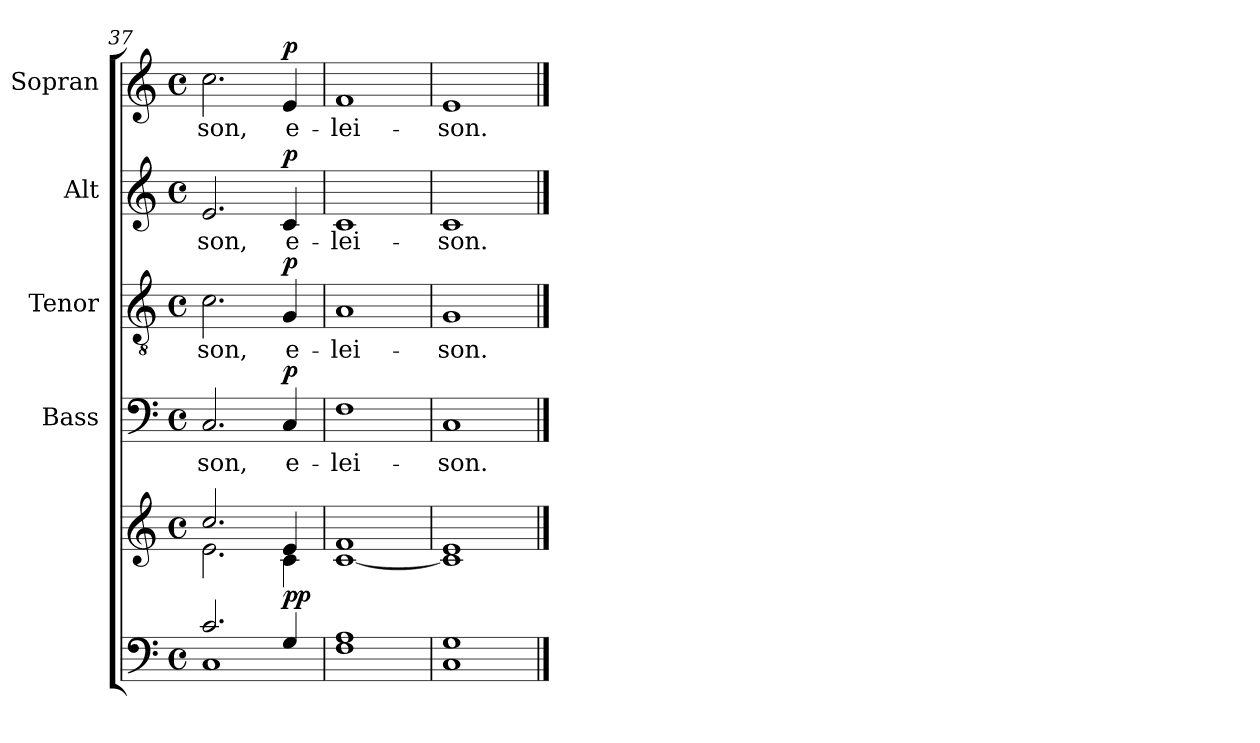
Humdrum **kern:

**kern	**kern	**dynam	**kern	**text	**dynam	**kern	**text	**dynam	**kern	**text	**dynam	**kern	**text	**dynam
*part5	*part5	*part5	*part4	*part4	*part4	*part3	*part3	*part3	*part2	*part2	*part2	*part1	*part1	*part1
*staff6	*staff5	*staff5/6	*staff4	*staff4	*staff4	*staff3	*staff3	*staff3	*staff2	*staff2	*staff2	*staff1	*staff1	*staff1
*	*	*	*I"Bass	*	*	*I"Tenor	*	*	*I"Alt	*	*	*I"Sopran	*	*
*	*	*	*I'B.	*	*	*I'T.	*	*	*I'A.	*	*	*I'S.	*	*
*clefF4	*clefG2	*	*clefF4	*	*	*clefGv2	*	*	*clefG2	*	*	*clefG2	*	*
*k[]	*k[]	*	*k[]	*	*	*k[]	*	*	*k[]	*	*	*k[]	*	*
*C:	*C:	*	*C:	*	*	*C:	*	*	*C:	*	*	*C:	*	*
*M4/4	*M4/4	*	*M4/4	*	*	*M4/4	*	*	*M4/4	*	*	*M4/4	*	*
*met(c)	*met(c)	*	*met(c)	*	*	*met(c)	*	*	*met(c)	*	*	*met(c)	*	*
=37	=37	=37	=37	=37	=37	=37	=37	=37	=37	=37	=37	=37	=37	=37
*^	*^	*	*	*	*	*	*	*	*	*	*	*	*	*
!	!	!	!	!	!	!LO:LY:b	!	!	!LO:LY:b	!	!	!LO:LY:b	!	!	!LO:LY:b	!
2.c/	1C	2.cc/	2.e\	.	2.C/	-son,	.	2.c\	-son,	.	2.e/	-son,	.	2.cc\	-son,	.
!	!	!	!	!LO:DY:b	!	!LO:LY:b	!LO:DY:a	!	!LO:LY:b	!LO:DY:a	!	!LO:LY:b	!LO:DY:a	!	!LO:LY:b	!LO:DY:a
4G/	.	4e/	4c\	pp	4C/	e-	p	4G/	e-	p	4c/	e-	p	4e/	e-	p
=38	=38	=38	=38	=38	=38	=38	=38	=38	=38	=38	=38	=38	=38	=38	=38	=38
!	!	!	!	!	!	!LO:LY:b	!	!	!LO:LY:b	!	!	!LO:LY:b	!	!	!LO:LY:b	!
1A	1F	1f	[<1c	.	1F	-lei-	.	1A	-lei-	.	1c	-lei-	.	1f	-lei-	.
=39	=39	=39	=39	=39	=39	=39	=39	=39	=39	=39	=39	=39	=39	=39	=39	=39
!	!	!	!	!	!	!LO:LY:b	!	!	!LO:LY:b	!	!	!LO:LY:b	!	!	!LO:LY:b	!
1G	1C	1e	1c]	.	1C	-son.	.	1G	-son.	.	1c	-son.	.	1e	-son.	.
*v	*v	*	*	*	*	*	*	*	*	*	*	*	*	*	*	*
*	*v	*v	*	*	*	*	*	*	*	*	*	*	*	*	*
==	==	==	==	==	==	==	==	==	==	==	==	==	==	==
*-	*-	*-	*-	*-	*-	*-	*-	*-	*-	*-	*-	*-	*-	*-
